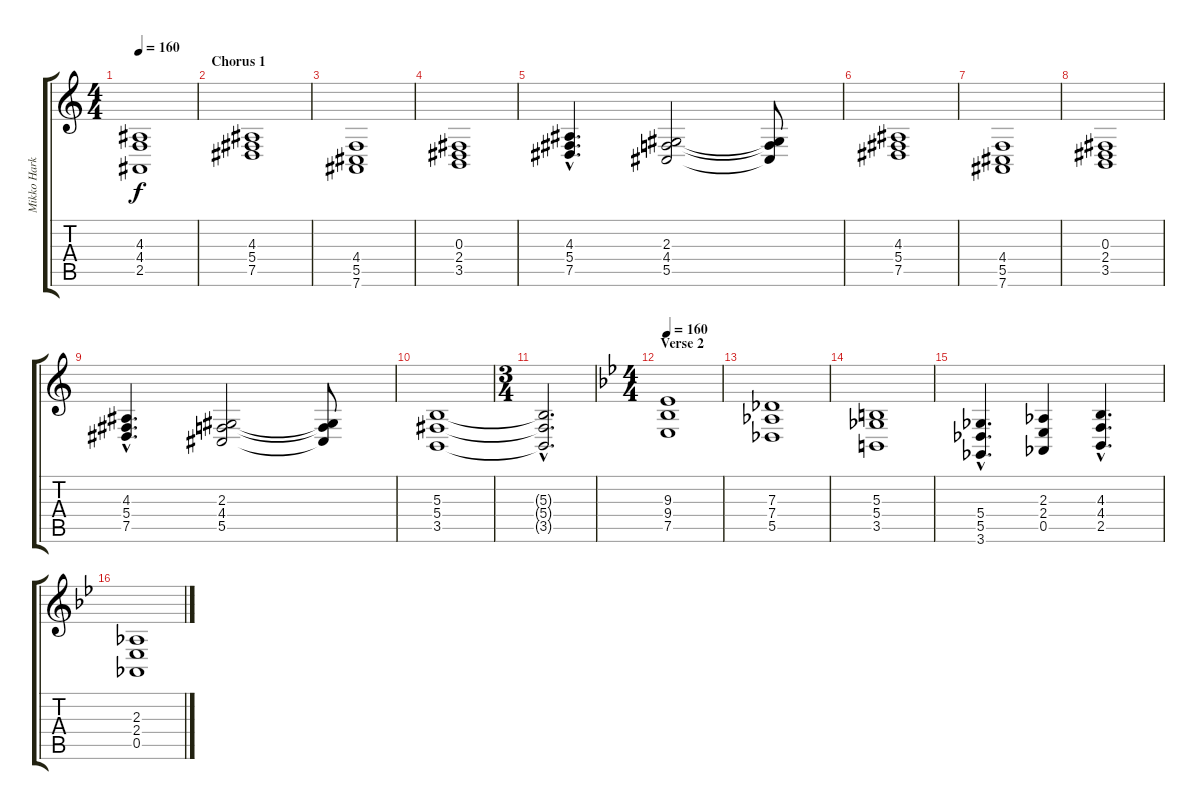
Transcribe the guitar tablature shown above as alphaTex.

\track ("Mikko Harkin RH" "Mikko Hark") {instrument stringensemble1}
\staff {score tabs}
\tuning (Eb4 Bb3 Gb3 Db3 Ab2 Eb2) {hide}
\ts (4 4)
\tempo 160
\clef g2
\ks c
(4.3 4.4 2.5).1{dy f} |
\section ("" "Chorus 1")
(4.3 5.4 7.5).1{instrument stringensemble1} |
(4.4 5.5 7.6).1 |
(0.3 2.4 3.5).1 |
(4.3{hac} 5.4{hac} 7.5{hac}).4{d} (2.3 4.4 5.5).2 (2.3{t} 4.4{t} 5.5{t}).8 |
(4.3 5.4 7.5).1{instrument stringensemble1} |
(4.4 5.5 7.6).1 |
(0.3 2.4 3.5).1 |
(4.3{hac} 5.4{hac} 7.5{hac}).4{d} (2.3 4.4 5.5).2 (2.3{t} 4.4{t} 5.5{t}).8 |
(5.3 5.4 3.5).1 |
\ts (3 4)
(5.3{hac t} 5.4{hac t} 3.5{hac t}).2{d} |
\ts (4 4)
\section ("" "Verse 2")
\tempo 160
\ks gminor
(9.3 9.4 7.5).1{volume 12 instrument stringensemble1} |
(7.3 7.4 5.5).1 |
(5.3 5.4 3.5).1 |
(5.4{hac} 5.5{hac} 3.6{hac}).4{d} (2.3 2.4 0.5).4 (4.3{hac} 4.4{hac} 2.5{hac}).4{d} |
(2.3 2.4 0.5).1
